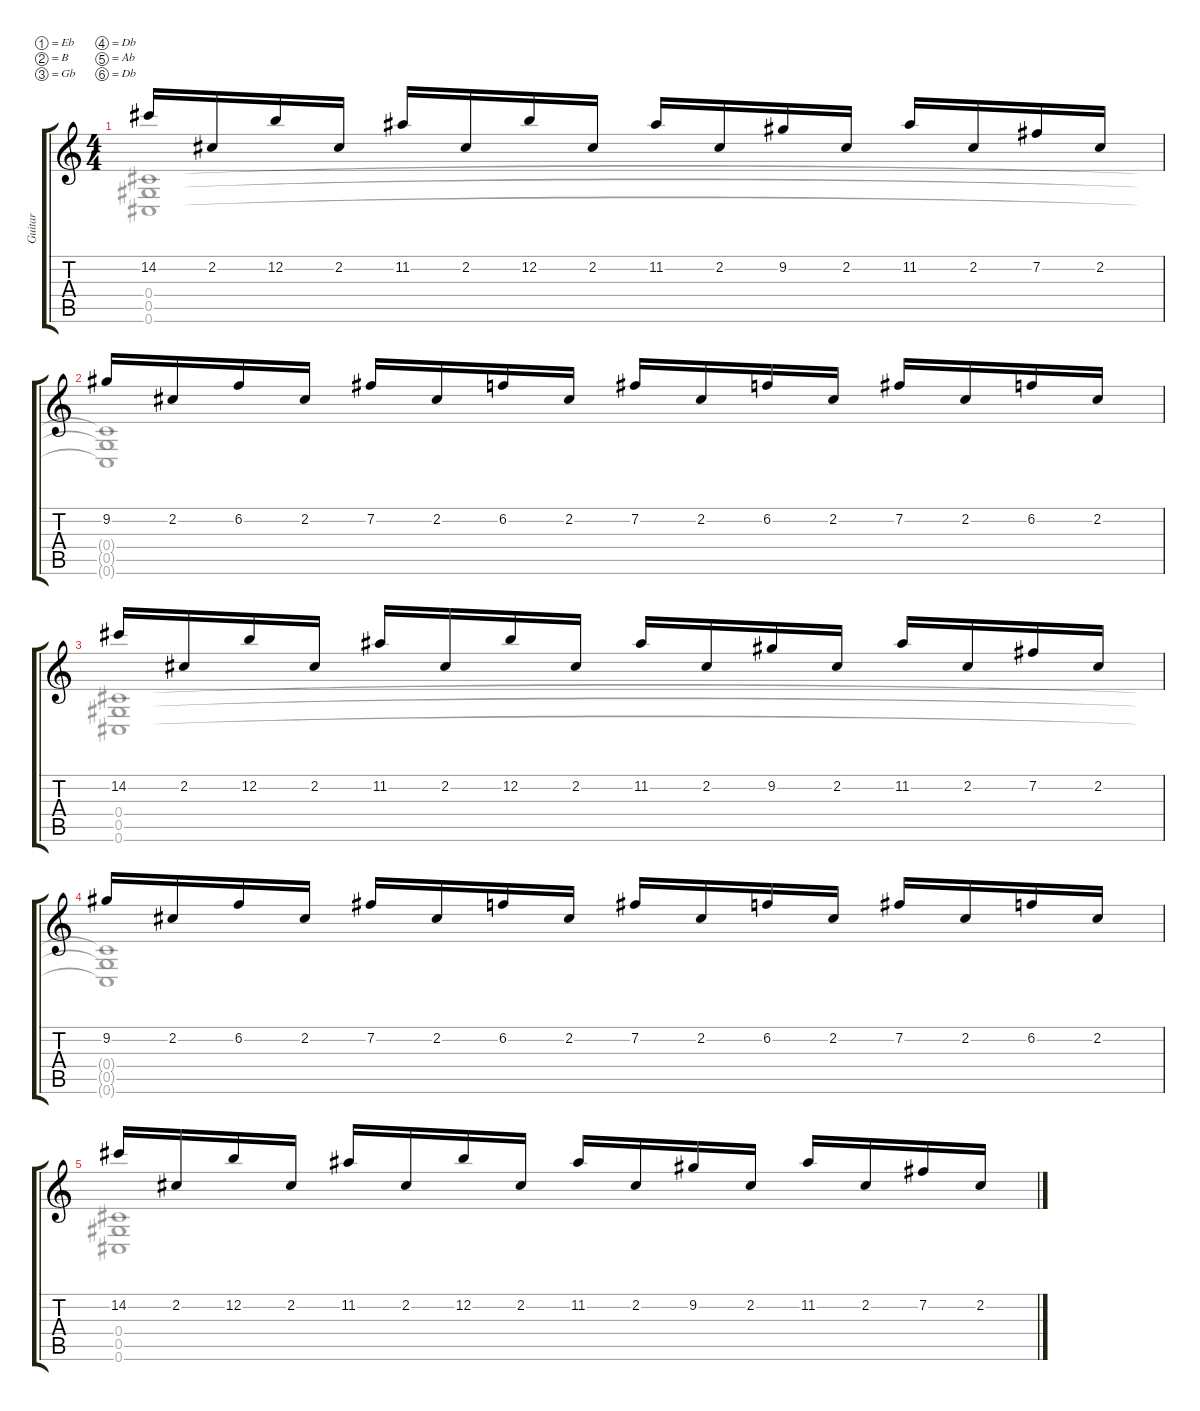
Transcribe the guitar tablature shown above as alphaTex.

\defaultSystemsLayout 4
\hideDynamics
\bracketExtendMode groupsimilarinstruments
\otherSystemsTrackNameOrientation horizontal
\track ("Steel Guitar" "Guitar") {instrument acousticguitarsteel}
\staff {score tabs}
\tuning (Eb4 B3 Gb3 Db3 Ab2 Db2)
\voice
\ts (4 4)
\tempo (120 hide)
\clef g2
\ks c
14.2{acc #}.16{dy mf beam Up} 2.2{acc #}.16{beam Up} 12.2.16{beam Up} 2.2{acc #}.16{beam Up} 11.2{acc #}.16{beam Up} 2.2{acc #}.16{beam Up} 12.2.16{beam Up} 2.2{acc #}.16{beam Up} 11.2{acc #}.16{beam Up} 2.2{acc #}.16{beam Up} 9.2{acc #}.16{beam Up} 2.2{acc #}.16{beam Up} 11.2{acc #}.16{beam Up} 2.2{acc #}.16{beam Up} 7.2{acc #}.16{beam Up} 2.2{acc #}.16{beam Up} |
9.2{acc #}.16{beam Up} 2.2{acc #}.16{beam Up} 6.2.16{beam Up} 2.2{acc #}.16{beam Up} 7.2{acc #}.16{beam Up} 2.2{acc #}.16{beam Up} 6.2.16{beam Up} 2.2{acc #}.16{beam Up} 7.2{acc #}.16{beam Up} 2.2{acc #}.16{beam Up} 6.2.16{beam Up} 2.2{acc #}.16{beam Up} 7.2{acc #}.16{beam Up} 2.2{acc #}.16{beam Up} 6.2.16{beam Up} 2.2{acc #}.16{beam Up} |
14.2{acc #}.16{beam Up} 2.2{acc #}.16{beam Up} 12.2.16{beam Up} 2.2{acc #}.16{beam Up} 11.2{acc #}.16{beam Up} 2.2{acc #}.16{beam Up} 12.2.16{beam Up} 2.2{acc #}.16{beam Up} 11.2{acc #}.16{beam Up} 2.2{acc #}.16{beam Up} 9.2{acc #}.16{beam Up} 2.2{acc #}.16{beam Up} 11.2{acc #}.16{beam Up} 2.2{acc #}.16{beam Up} 7.2{acc #}.16{beam Up} 2.2{acc #}.16{beam Up} |
9.2{acc #}.16{beam Up} 2.2{acc #}.16{beam Up} 6.2.16{beam Up} 2.2{acc #}.16{beam Up} 7.2{acc #}.16{beam Up} 2.2{acc #}.16{beam Up} 6.2.16{beam Up} 2.2{acc #}.16{beam Up} 7.2{acc #}.16{beam Up} 2.2{acc #}.16{beam Up} 6.2.16{beam Up} 2.2{acc #}.16{beam Up} 7.2{acc #}.16{beam Up} 2.2{acc #}.16{beam Up} 6.2.16{beam Up} 2.2{acc #}.16{beam Up} |
14.2{acc #}.16{beam Up} 2.2{acc #}.16{beam Up} 12.2.16{beam Up} 2.2{acc #}.16{beam Up} 11.2{acc #}.16{beam Up} 2.2{acc #}.16{beam Up} 12.2.16{beam Up} 2.2{acc #}.16{beam Up} 11.2{acc #}.16{beam Up} 2.2{acc #}.16{beam Up} 9.2{acc #}.16{beam Up} 2.2{acc #}.16{beam Up} 11.2{acc #}.16{beam Up} 2.2{acc #}.16{beam Up} 7.2{acc #}.16{beam Up} 2.2{acc #}.16{beam Up}
\voice
\clef g2
\ottava regular
\simile none
\ks c
(0.6{acc #} 0.5{acc #} 0.4{acc #}).1{dy mf beam Down} |
(0.6{t acc #} 0.5{t acc #} 0.4{t acc #}).1{beam Down} |
(0.6{acc #} 0.5{acc #} 0.4{acc #}).1{beam Down} |
(0.6{t acc #} 0.5{t acc #} 0.4{t acc #}).1{beam Down} |
(0.6{acc #} 0.5{acc #} 0.4{acc #}).1{beam Down}
